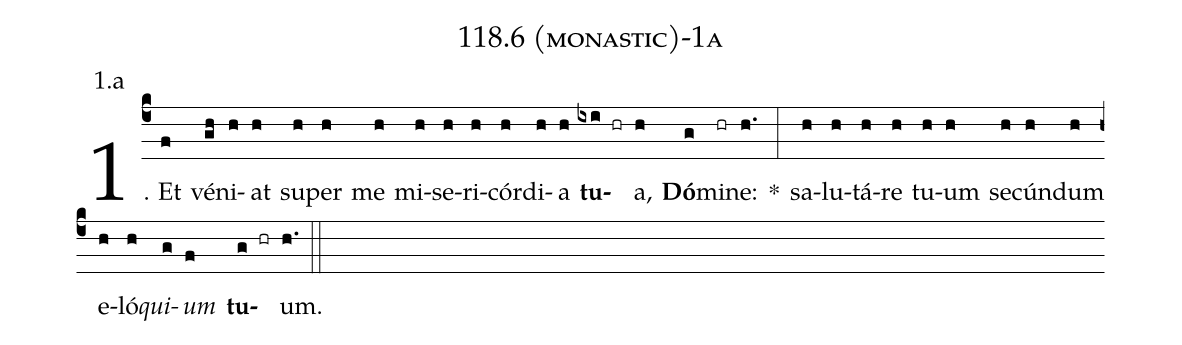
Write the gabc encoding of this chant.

name: 118.6 (monastic)-1a;
annotation: 1.a;
%%
(c4)1. Et(f) vé(gh)ni(h)at(h) su(h)per(h) me(h) mi(h)se(h)ri(h)cór(h)di(h)a(h) <b>tu</b>(ixi hr)a,(h) <b>Dó</b>(g)mi(hr)ne:(h.) *(:) sa(h)lu(h)tá(h)re(h) tu(h)um(h) se(h)cún(h)dum(h) e(h)ló(h)<i>qui</i>(g)<i>um</i>(f) <b>tu</b>(g hr)um.(h.) (::)
